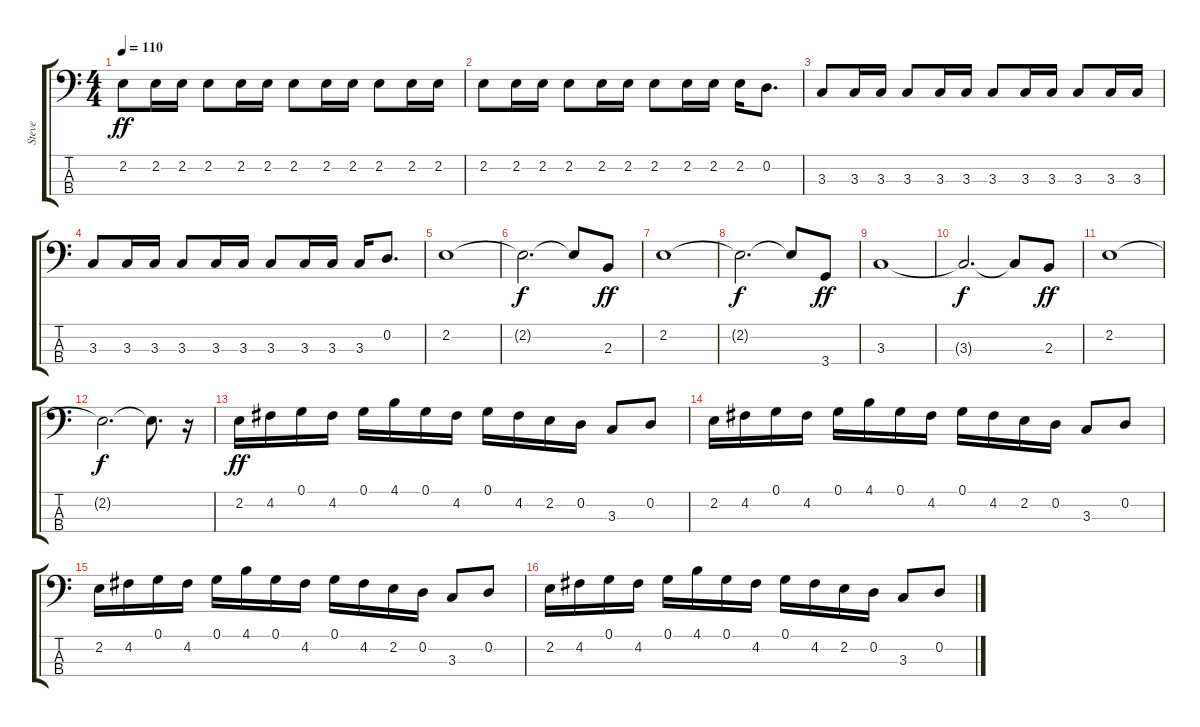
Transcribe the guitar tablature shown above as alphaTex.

\track ("Steve" "Steve") {instrument electricbassfinger}
\staff {score tabs}
\tuning (G2 D2 A1 E1) {hide}
\ts (4 4)
\tempo 110
\clef f4
\ks c
2.2.8{dy ff} 2.2.16 2.2.16 2.2.8 2.2.16 2.2.16 2.2.8 2.2.16 2.2.16 2.2.8 2.2.16 2.2.16 |
2.2.8 2.2.16 2.2.16 2.2.8 2.2.16 2.2.16 2.2.8 2.2.16 2.2.16 2.2.16 0.2.8{d} |
3.3.8 3.3.16 3.3.16 3.3.8 3.3.16 3.3.16 3.3.8 3.3.16 3.3.16 3.3.8 3.3.16 3.3.16 |
3.3.8 3.3.16 3.3.16 3.3.8 3.3.16 3.3.16 3.3.8 3.3.16 3.3.16 3.3.16 0.2.8{d} |
2.2.1 |
2.2{t}.2{d dy f} 2.2{t}.8 2.3.8{dy ff} |
2.2.1 |
2.2{t}.2{d dy f} 2.2{t}.8 3.4.8{dy ff} |
3.3.1 |
3.3{t}.2{d dy f} 3.3{t}.8 2.3.8{dy ff} |
2.2.1 |
2.2{t}.2{d dy f} 2.2{t}.8{d} r.16 |
2.2.16{dy ff} 4.2.16 0.1.16 4.2.16 0.1.16 4.1.16 0.1.16 4.2.16 0.1.16 4.2.16 2.2.16 0.2.16 3.3.8 0.2.8 |
2.2.16 4.2.16 0.1.16 4.2.16 0.1.16 4.1.16 0.1.16 4.2.16 0.1.16 4.2.16 2.2.16 0.2.16 3.3.8 0.2.8 |
2.2.16 4.2.16 0.1.16 4.2.16 0.1.16 4.1.16 0.1.16 4.2.16 0.1.16 4.2.16 2.2.16 0.2.16 3.3.8 0.2.8 |
2.2.16 4.2.16 0.1.16 4.2.16 0.1.16 4.1.16 0.1.16 4.2.16 0.1.16 4.2.16 2.2.16 0.2.16 3.3.8 0.2.8
